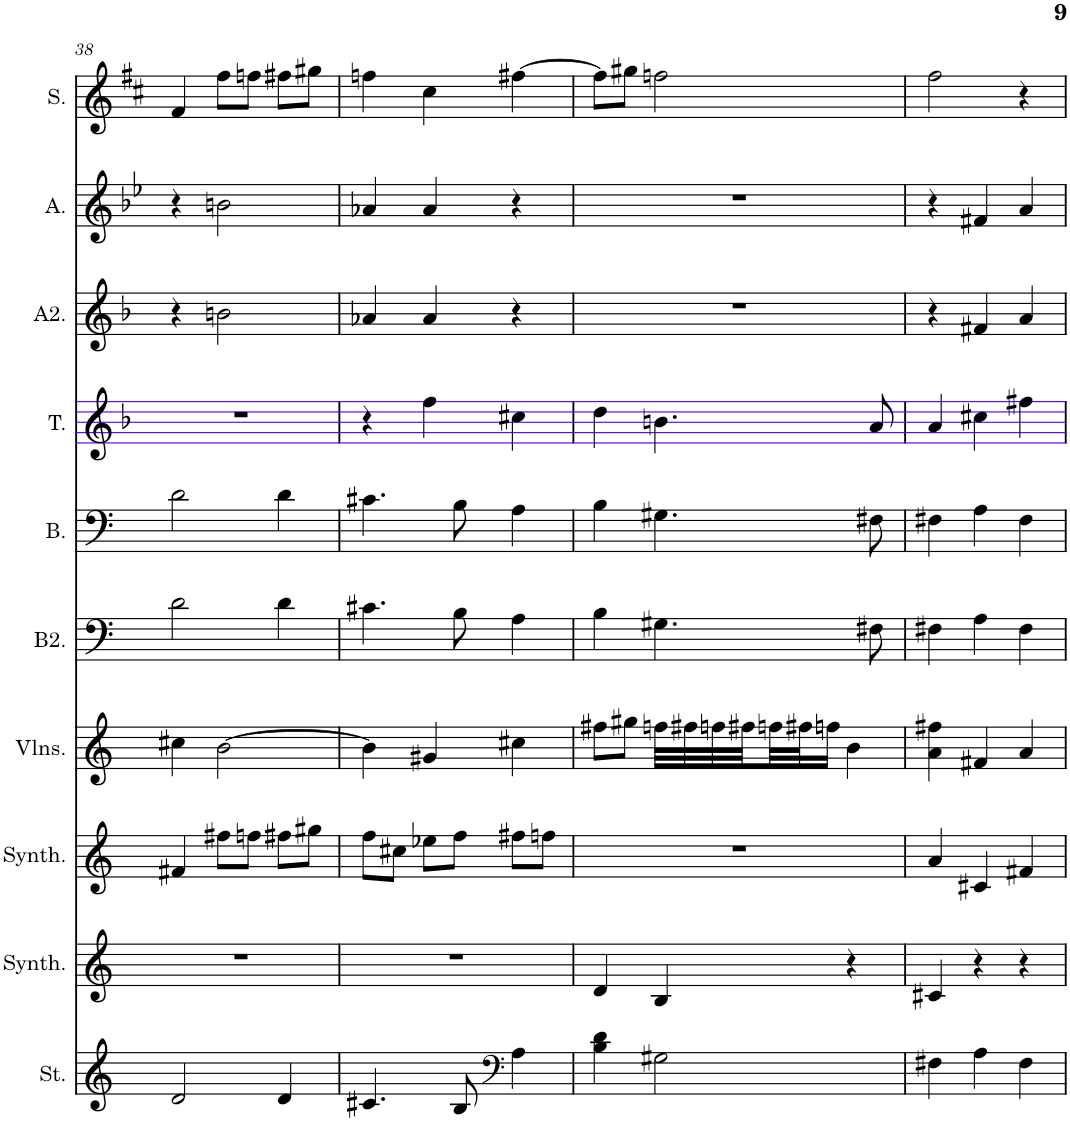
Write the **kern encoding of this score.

**kern	**kern	**kern	**kern	**kern	**kern	**kern	**kern	**kern	**kern
*part10	*part9	*part8	*part7	*part6	*part5	*part4	*part3	*part2	*part1
*staff10	*staff9	*staff8	*staff7	*staff6	*staff5	*staff4	*staff3	*staff2	*staff1
*I"Cordes, D'Bass/Strings, etc	*I"Synthétiseur d'instruments à cordes, Synth strings, etc	*I"Synthétiseur d'instruments à cordes, Synth strings 2	*I"Violons, 1st violins	*I"Basse 2	*I"Basse	*I"Tenor	*I"Alto 2	*I"Alto	*I"Soprano
*I'St.	*I'Synth.	*I'Synth.	*I'Vlns.	*I'B2.	*I'B.	*I'T.	*I'A2.	*I'A.	*I'S.
!!LO:PB:g=z
*clefF4	*clefG2	*clefG2	*clefG2	*clefF4	*clefF4	*clefG2	*clefG2	*clefG2	*clefG2
*k[]	*k[]	*k[]	*k[]	*k[]	*k[]	*k[b-]	*k[b-]	*k[b-e-]	*k[f#c#]
*M3/4	*M3/4	*M3/4	*M3/4	*M3/4	*M3/4	*M3/4	*M3/4	*M3/4	*M3/4
=38	=38	=38	=38	=38	=38	=38	=38	=38	=38
2d/	2.r	4f#X/	4cc#X\	2d\	2d\	2.r	4r	4r	4f#/
.	.	8ff#X\L	[2b\	.	.	.	2bn\	2bn\	8ff#\L
.	.	8ffn\J	.	.	.	.	.	.	8ffn\J
4d/	.	8ff#X\L	.	4d\	4d\	.	.	.	8ff#X\L
.	.	8gg#X\J	.	.	.	.	.	.	8gg#X\J
=39	=39	=39	=39	=39	=39	=39	=39	=39	=39
4.c#X/	2.r	8ff\L	4b\]	4.c#X\	4.c#X\	4r	4a-X/	4a-X/	4ffn\
.	.	8cc#X\J	.	.	.	.	.	.	.
.	.	8ee-X\L	4g#X/	.	.	4ff\	4a-/	4a-/	4cc#\
8B/	.	8ff\J	.	8B\	8B\	.	.	.	.
*clefF4	*	*	*	*	*	*	*	*	*
4A\	.	8ff#X\L	4cc#X\	4A\	4A\	4cc#X\	4r	4r	[4ff#X\
.	.	8ffn\J	.	.	.	.	.	.	.
=40	=40	=40	=40	=40	=40	=40	=40	=40	=40
4B\ 4d\	4d/	2.r	8ff#X\L	4B\	4B\	4dd\	2.r	2.r	8ff#\L]
.	.	.	8gg#X\J	.	.	.	.	.	8gg#X\J
2G#X\	4B/	.	32ffn\LLL	4.G#X\	4.G#X\	4.bn\	.	.	2ffn\
.	.	.	32ff#X\	.	.	.	.	.	.
.	.	.	32ffn\	.	.	.	.	.	.
.	.	.	32ff#X\	.	.	.	.	.	.
.	.	.	32ffn\	.	.	.	.	.	.
.	.	.	32ff#X\J	.	.	.	.	.	.
.	.	.	16ffn\JJ	.	.	.	.	.	.
.	4r	.	4b\	.	.	.	.	.	.
.	.	.	.	8F#X\	8F#X\	8a/	.	.	.
=41	=41	=41	=41	=41	=41	=41	=41	=41	=41
4F#X\	4c#X/	4a/	4a\ 4ff#X\	4F#X\	4F#X\	4a/	4r	4r	2ff#\
4A\	4r	4c#X/	4f#X/	4A\	4A\	4cc#X\	4f#X/	4f#X/	.
4F#\	4r	4f#X/	4a/	4F#\	4F#\	4ff#X\	4a/	4a/	4r
=	=	=	=	=	=	=	=	=	=
*-	*-	*-	*-	*-	*-	*-	*-	*-	*-
